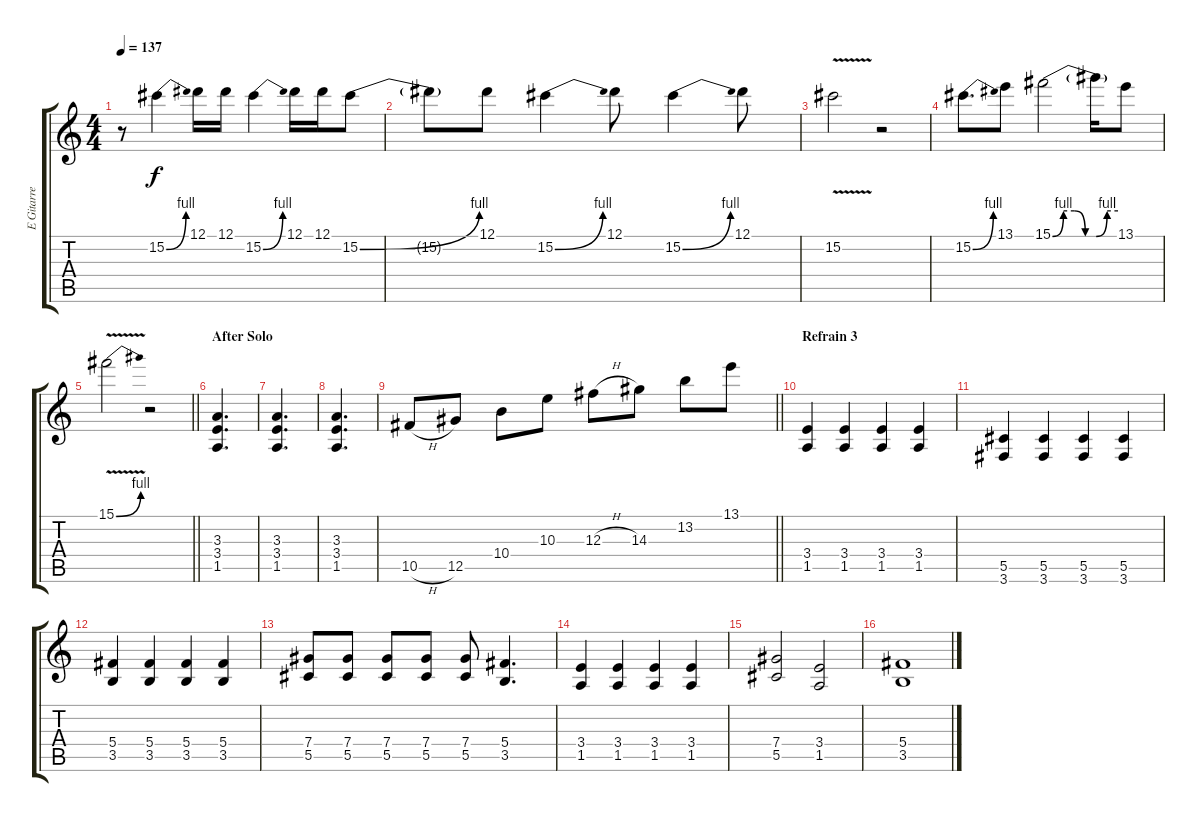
\track ("E Gitarre" "E Gitarre") {instrument overdrivenguitar}
\staff {score tabs}
\tuning (Eb4 Bb3 Gb3 Db3 Ab2 Eb2) {hide}
\ts (4 4)
\tempo 137
\clef g2
\ks c
r.8{dy f} 15.2{be (bend 0 0 60 4)}.4 12.1.16 12.1.16 15.2{be (bend 0 0 60 4)}.4 12.1.16 12.1.16 15.2{be (bend 0 0 60 4)}.8 |
15.2{t}.8 12.1.8 15.2{be (bend 0 0 60 4)}.4 12.1.8 15.2{be (bend 0 0 60 4)}.4 12.1.8 |
15.2{v}.2 r.2 |
15.2{be (bend 0 0 60 4)}.8{d} 13.1.8 15.1{be (custom 0 0 10 4 20 4 30 0 40 0 50 4 60 4)}.2 15.1{t}.16 13.1.8 |
\barLineRight lightlight
15.1{be (bend 0 0 60 4) v}.2 r.2 |
\section ("" "After Solo")
(3.3 3.4 1.5).4{d} |
(3.3 3.4 1.5).4{d} |
(3.3 3.4 1.5).4{d} |
\barLineRight lightlight
10.5{h}.8 12.5.8 10.4.8 10.3.8 12.3{h}.8 14.3.8 13.2.8 13.1.8 |
\section ("" "Refrain 3")
(3.4 1.5).4 (3.4 1.5).4 (3.4 1.5).4 (3.4 1.5).4 |
(5.5 3.6).4 (5.5 3.6).4 (5.5 3.6).4 (5.5 3.6).4 |
(5.4 3.5).4 (5.4 3.5).4 (5.4 3.5).4 (5.4 3.5).4 |
(7.4 5.5).8 (7.4 5.5).8 (7.4 5.5).8 (7.4 5.5).8 (7.4 5.5).8 (5.4 3.5).4{d} |
(3.4 1.5).4 (3.4 1.5).4 (3.4 1.5).4 (3.4 1.5).4 |
(7.4 5.5).2 (3.4 1.5).2 |
(5.4 3.5).1
